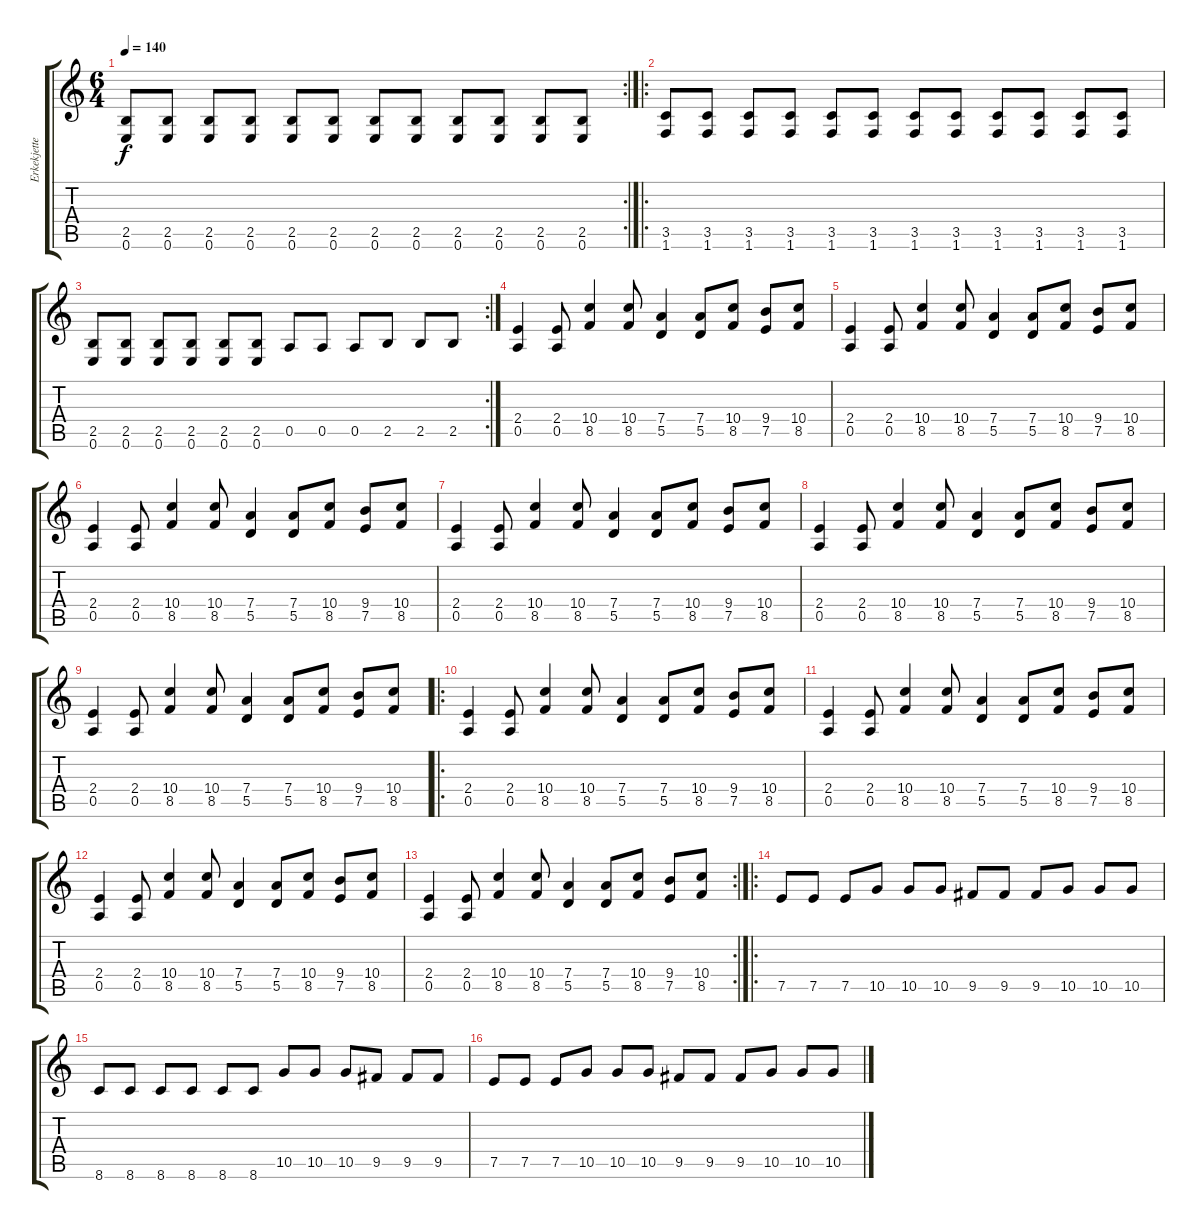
\track ("Erkekjetter Silenoz" "Erkekjette") {instrument overdrivenguitar}
\staff {score tabs}
\tuning (E4 B3 G3 D3 A2 E2) {hide}
\rc 2
\ts (6 4)
\tempo 140
\clef g2
\ks c
(2.5 0.6).8{dy f} (2.5 0.6).8 (2.5 0.6).8 (2.5 0.6).8 (2.5 0.6).8 (2.5 0.6).8 (2.5 0.6).8 (2.5 0.6).8 (2.5 0.6).8 (2.5 0.6).8 (2.5 0.6).8 (2.5 0.6).8 |
\ro
(3.5 1.6).8 (3.5 1.6).8 (3.5 1.6).8 (3.5 1.6).8 (3.5 1.6).8 (3.5 1.6).8 (3.5 1.6).8 (3.5 1.6).8 (3.5 1.6).8 (3.5 1.6).8 (3.5 1.6).8 (3.5 1.6).8 |
\rc 2
(2.5 0.6).8 (2.5 0.6).8 (2.5 0.6).8 (2.5 0.6).8 (2.5 0.6).8 (2.5 0.6).8 0.5.8 0.5.8 0.5.8 2.5.8 2.5.8 2.5.8 |
(2.4 0.5).4 (2.4 0.5).8 (10.4 8.5).4 (10.4 8.5).8 (7.4 5.5).4 (7.4 5.5).8 (10.4 8.5).8 (9.4 7.5).8 (10.4 8.5).8 |
(2.4 0.5).4 (2.4 0.5).8 (10.4 8.5).4 (10.4 8.5).8 (7.4 5.5).4 (7.4 5.5).8 (10.4 8.5).8 (9.4 7.5).8 (10.4 8.5).8 |
(2.4 0.5).4 (2.4 0.5).8 (10.4 8.5).4 (10.4 8.5).8 (7.4 5.5).4 (7.4 5.5).8 (10.4 8.5).8 (9.4 7.5).8 (10.4 8.5).8 |
(2.4 0.5).4 (2.4 0.5).8 (10.4 8.5).4 (10.4 8.5).8 (7.4 5.5).4 (7.4 5.5).8 (10.4 8.5).8 (9.4 7.5).8 (10.4 8.5).8 |
(2.4 0.5).4 (2.4 0.5).8 (10.4 8.5).4 (10.4 8.5).8 (7.4 5.5).4 (7.4 5.5).8 (10.4 8.5).8 (9.4 7.5).8 (10.4 8.5).8 |
(2.4 0.5).4 (2.4 0.5).8 (10.4 8.5).4 (10.4 8.5).8 (7.4 5.5).4 (7.4 5.5).8 (10.4 8.5).8 (9.4 7.5).8 (10.4 8.5).8 |
\ro
(2.4 0.5).4 (2.4 0.5).8 (10.4 8.5).4 (10.4 8.5).8 (7.4 5.5).4 (7.4 5.5).8 (10.4 8.5).8 (9.4 7.5).8 (10.4 8.5).8 |
(2.4 0.5).4 (2.4 0.5).8 (10.4 8.5).4 (10.4 8.5).8 (7.4 5.5).4 (7.4 5.5).8 (10.4 8.5).8 (9.4 7.5).8 (10.4 8.5).8 |
(2.4 0.5).4 (2.4 0.5).8 (10.4 8.5).4 (10.4 8.5).8 (7.4 5.5).4 (7.4 5.5).8 (10.4 8.5).8 (9.4 7.5).8 (10.4 8.5).8 |
\rc 2
(2.4 0.5).4 (2.4 0.5).8 (10.4 8.5).4 (10.4 8.5).8 (7.4 5.5).4 (7.4 5.5).8 (10.4 8.5).8 (9.4 7.5).8 (10.4 8.5).8 |
\ro
7.5.8 7.5.8 7.5.8 10.5.8 10.5.8 10.5.8 9.5.8 9.5.8 9.5.8 10.5.8 10.5.8 10.5.8 |
8.6.8 8.6.8 8.6.8 8.6.8 8.6.8 8.6.8 10.5.8 10.5.8 10.5.8 9.5.8 9.5.8 9.5.8 |
7.5.8 7.5.8 7.5.8 10.5.8 10.5.8 10.5.8 9.5.8 9.5.8 9.5.8 10.5.8 10.5.8 10.5.8
